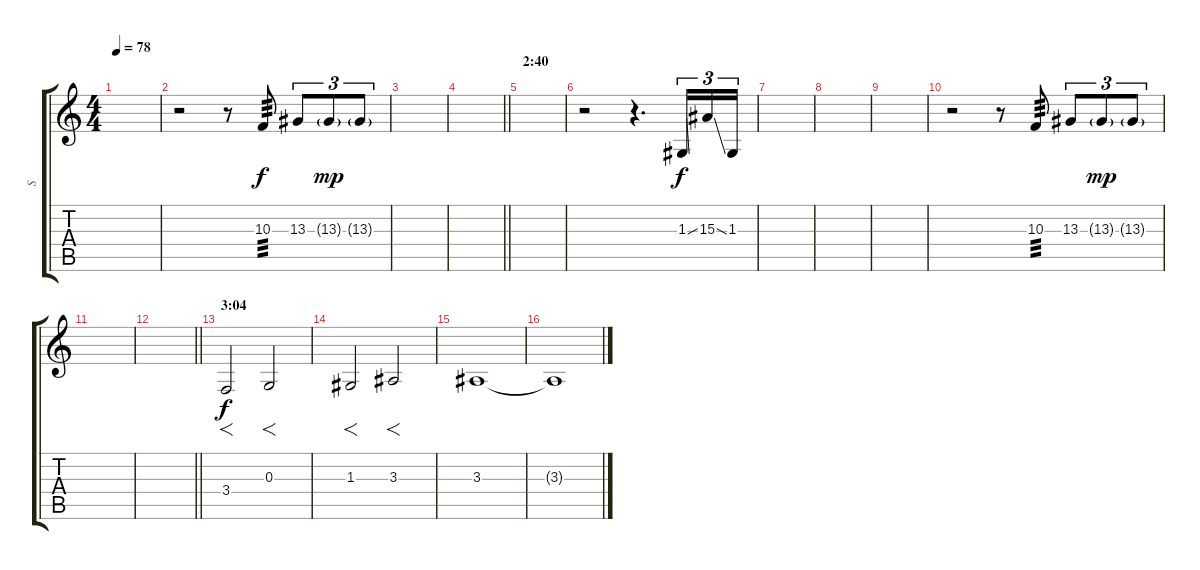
\track ("S" "S") {instrument synthstrings1}
\staff {score tabs}
\tuning (E4 B3 G3 D3 A2 E2) {hide}
\ts (4 4)
\tempo 78
\clef g2
\ks c
|
r.2 r.8 10.3.8{tp 3} 13.3.8{tu (3 2)} 13.3{g}.8{tu (3 2) dy mp} 13.3{g}.8{tu (3 2)} |
|
\barLineRight lightlight
|
\section ("" "2:40")
|
r.2{volume 13 instrument guitarfretnoise} r.4{d} 1.3{ss}.16{tu (3 2) dy f} 15.3{ss}.16{tu (3 2)} 1.3.16{tu (3 2)} |
|
|
|
r.2 r.8 10.3.8{tp 3} 13.3.8{tu (3 2)} 13.3{g}.8{tu (3 2) dy mp} 13.3{g}.8{tu (3 2)} |
|
\barLineRight lightlight
|
\section ("" "3:04")
3.4.2{f dy f instrument synthstrings1} 0.3.2{f} |
1.3.2{f} 3.3.2{f} |
3.3.1 |
3.3{t}.1
